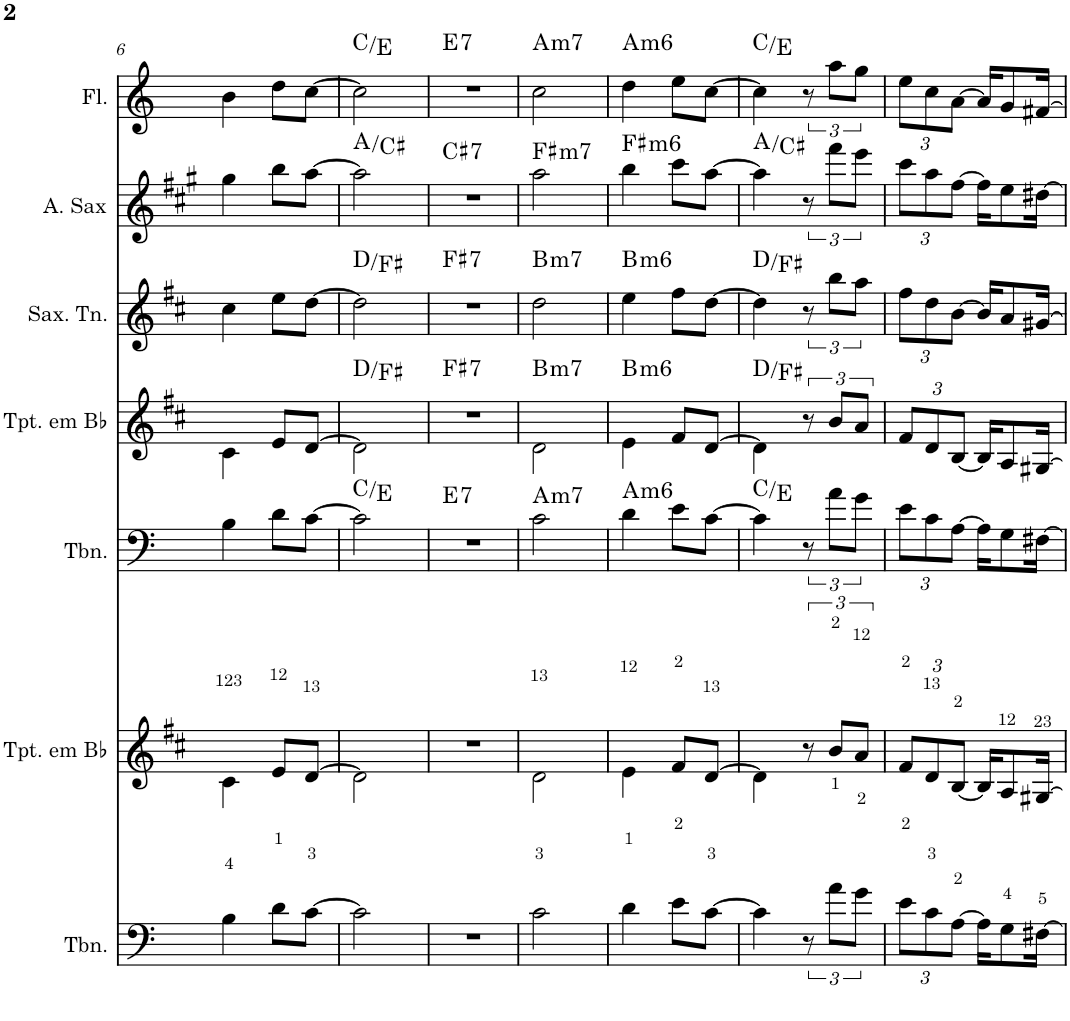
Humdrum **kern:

**kern	**kern	**kern	**harte	**kern	**harte	**kern	**harte	**kern	**harte	**kern	**harte
*part7	*part6	*part5	*part5	*part4	*part4	*part3	*part3	*part2	*part2	*part1	*part1
*staff7	*staff6	*staff5	*	*staff4	*	*staff3	*	*staff2	*	*staff1	*
*I"Trombone	*I"Trompete em Bb	*I"Trombone	*	*I"Trompete em Bb	*	*I"Saxofone Tenor	*	*I"Saxofone Alto	*	*I"Flauta Transversal	*
*I'Tbn.	*I'Tpt. em Bb	*I'Tbn.	*	*I'Tpt. em Bb	*	*I'Sax. Tn.	*	*	*	*I'Fl.	*
!!LO:PB:g=z
*clefF4	*clefG2	*clefF4	*	*clefG2	*	*clefG2	*	*clefG2	*	*clefG2	*
*	*Trd1c2	*	*	*Trd1c2	*	*Trd8c14	*	*Trd5c9	*	*	*
*k[]	*k[f#c#]	*k[]	*	*k[f#c#]	*	*k[f#c#]	*	*k[f#c#g#]	*	*k[]	*
*M2/4	*M2/4	*M2/4	*	*M2/4	*	*M2/4	*	*M2/4	*	*M2/4	*
=6	=6	=6	=6	=6	=6	=6	=6	=6	=6	=6	=6
4B\	4c#\	4B\	.	4c#\	.	4cc#\	.	4gg#\	.	4b\	.
8d\L	8e/L	8d\L	.	8e/L	.	8ee\L	.	8bb\L	.	8dd\L	.
[8c\J	[8d/J	[8c\J	.	[8d/J	.	[8dd\J	.	[8aa\J	.	[8cc\J	.
=7	=7	=7	=7	=7	=7	=7	=7	=7	=7	=7	=7
2c\]	2d\]	2c\]	C:maj/3	2d\]	D:maj/3	2dd\]	D:maj/3	2aa\]	A:maj/3	2cc\]	C:maj/3
=8	=8	=8	=8	=8	=8	=8	=8	=8	=8	=8	=8
!	!	!	!LO:H:kt=7	!	!LO:H:kt=7	!	!LO:H:kt=7	!	!LO:H:kt=7	!	!LO:H:kt=7
2r	2r	2r	E:7	2r	F#:7	2r	F#:7	2r	C#:7	2r	E:7
=9	=9	=9	=9	=9	=9	=9	=9	=9	=9	=9	=9
!	!	!	!LO:H:kt=m7	!	!LO:H:kt=m7	!	!LO:H:kt=m7	!	!LO:H:kt=m7	!	!LO:H:kt=m7
2c\	2d\	2c\	A:min7	2d\	B:min7	2dd\	B:min7	2aa\	F#:min7	2cc\	A:min7
=10	=10	=10	=10	=10	=10	=10	=10	=10	=10	=10	=10
!	!	!	!LO:H:kt=m6	!	!LO:H:kt=m6	!	!LO:H:kt=m6	!	!LO:H:kt=m6	!	!LO:H:kt=m6
4d\	4e\	4d\	A:min6	4e\	B:min6	4ee\	B:min6	4bb\	F#:min6	4dd\	A:min6
8e\L	8f#/L	8e\L	.	8f#/L	.	8ff#\L	.	8ccc#\L	.	8ee\L	.
[8c\J	[8d/J	[8c\J	.	[8d/J	.	[8dd\J	.	[8aa\J	.	[8cc\J	.
=11	=11	=11	=11	=11	=11	=11	=11	=11	=11	=11	=11
4c\]	4d\]	4c\]	C:maj/3	4d\]	D:maj/3	4dd\]	D:maj/3	4aa\]	A:maj/3	4cc\]	C:maj/3
12r	12r	12r	.	12r	.	12r	.	12r	.	12r	.
12a\L	12b/L	12a\L	.	12b/L	.	12bb\L	.	12fff#\L	.	12aa\L	.
12g\J	12a/J	12g\J	.	12a/J	.	12aa\J	.	12eee\J	.	12gg\J	.
=12	=12	=12	=12	=12	=12	=12	=12	=12	=12	=12	=12
*Xbrackettup	*Xbrackettup	*Xbrackettup	*	*Xbrackettup	*	*Xbrackettup	*	*Xbrackettup	*	*Xbrackettup	*
12e\L	12f#/L	12e\L	.	12f#/L	.	12ff#\L	.	12ccc#\L	.	12ee\L	.
12c\	12d/	12c\	.	12d/	.	12dd\	.	12aa\	.	12cc\	.
[12A\J	[12B/J	[12A\J	.	[12B/J	.	[12b\J	.	[12ff#\J	.	[12a\J	.
16A\KL]	16B/KL]	16A\KL]	.	16B/KL]	.	16b/KL]	.	16ff#\KL]	.	16a/KL]	.
8G\	8A/	8G\	.	8A/	.	8a/	.	8ee\	.	8g/	.
[16F#X\Jk	[16G#X/Jk	[16F#X\Jk	.	[16G#X/Jk	.	[16g#X/Jk	.	[16dd#X\Jk	.	[16f#X/Jk	.
=	=	=	=	=	=	=	=	=	=	=	=
*-	*-	*-	*-	*-	*-	*-	*-	*-	*-	*-	*-
